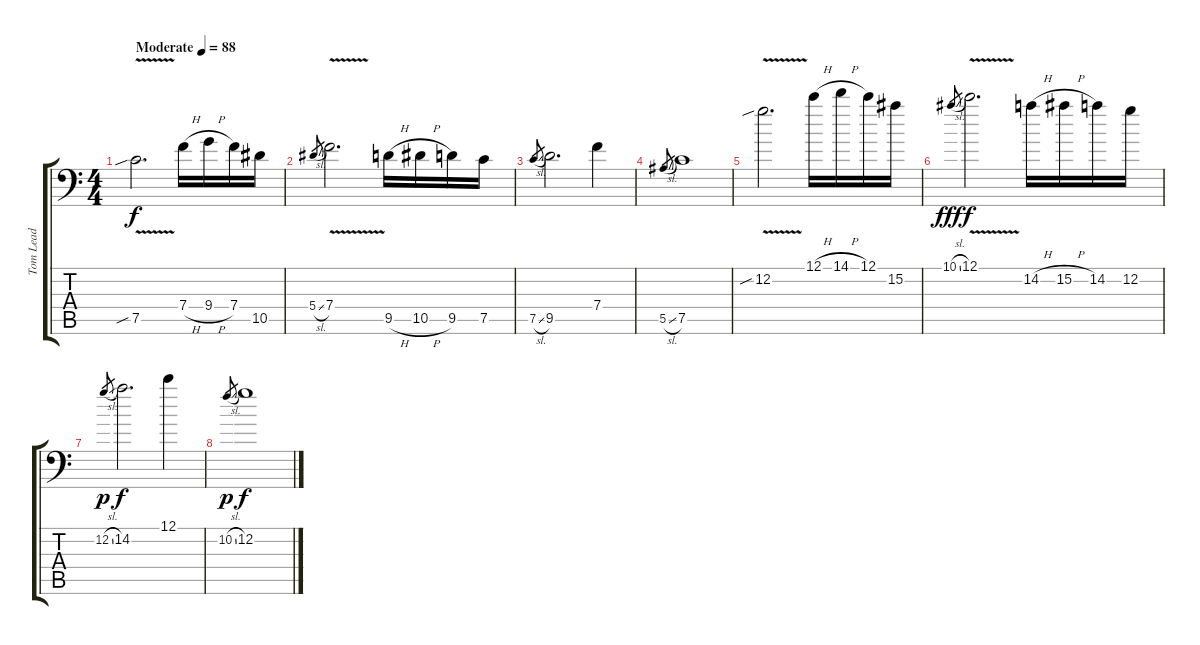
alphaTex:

\track ("Tom Lead" "Tom Lead") {instrument distortionguitar}
\staff {score tabs}
\tuning (C4 G3 Eb3 Bb2 F2 Bb1) {hide}
\ts (4 4)
\tempo (88 "Moderate")
\clef f4
\ks c
7.5{v sib}.2{d dy f instrument distortionguitar} 7.4{h}.16 9.4{h}.16 7.4.16 10.5.16 |
5.4{sl}.8{gr} 7.4{v}.2{d} 9.5{h}.16 10.5{h}.16 9.5.16 7.5.16 |
7.5{sl}.8{gr} 9.5.2{d} 7.4.4 |
5.5{sl}.8{gr} 7.5.1 |
12.2{v sib}.2{d} 12.1{h}.16 14.1{h}.16 12.1.16 15.2.16 |
10.1{sl}.8{gr dy fff} 12.1{v}.2{d dy f} 14.2{h}.16 15.2{h}.16 14.2.16 12.2.16 |
12.2{sl}.8{gr dy p} 14.2.2{d dy f} 12.1.4 |
10.2{sl}.8{gr dy p} 12.2.1{dy f}
